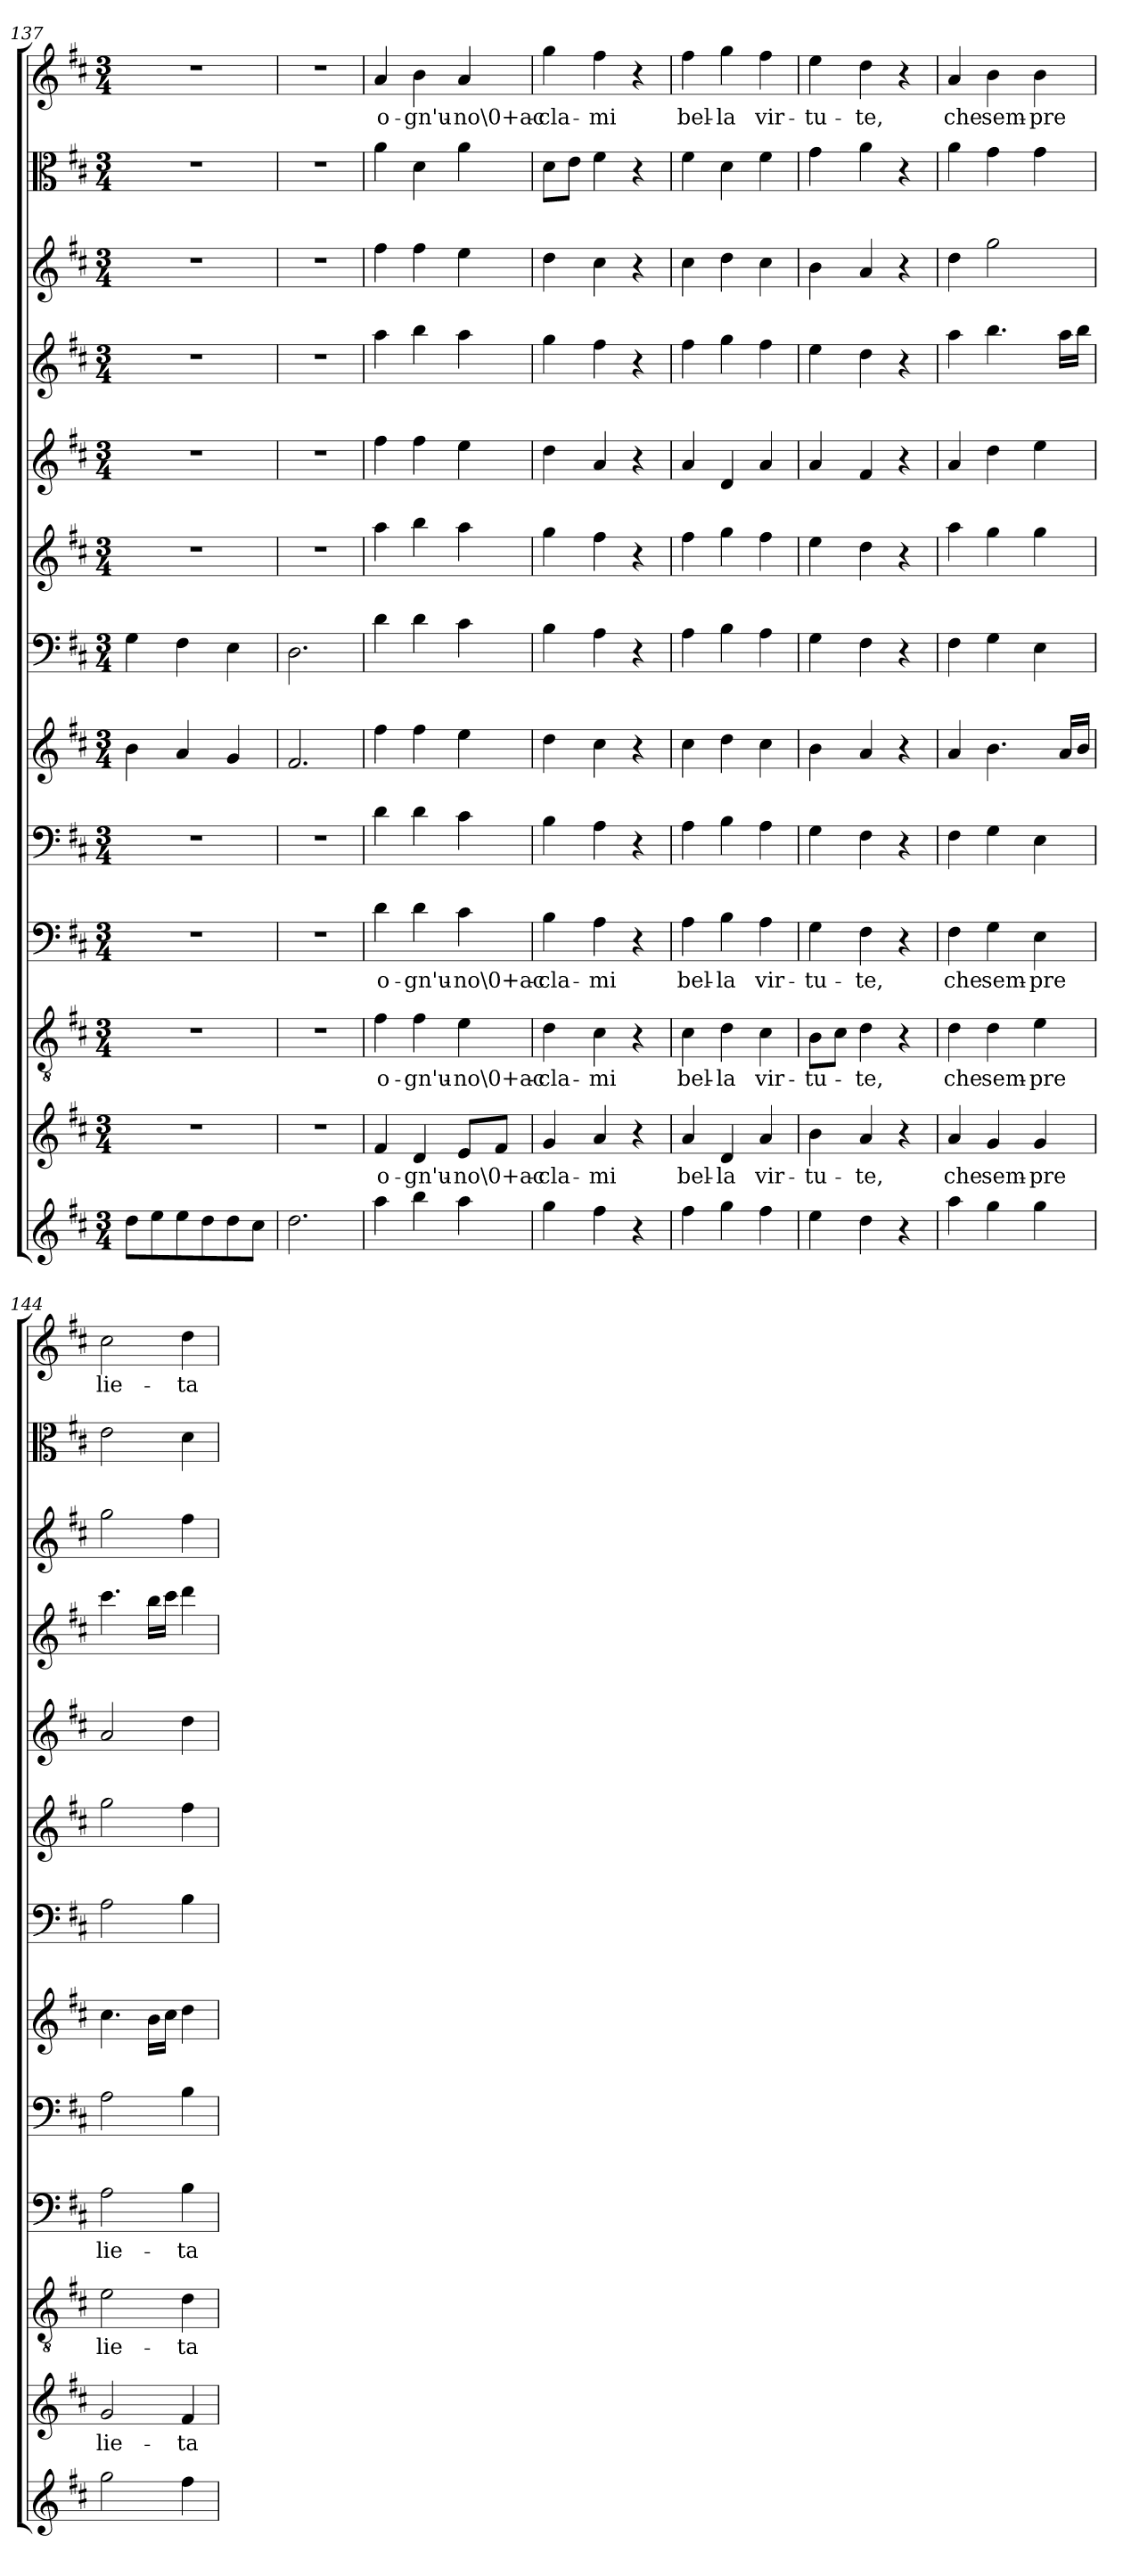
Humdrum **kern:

**kern	**kern	**text	**kern	**text	**kern	**text	**kern	**kern	**kern	**kern	**kern	**kern	**kern	**kern	**kern	**text
*part13	*part12	*part12	*part11	*part11	*part10	*part10	*part9	*part8	*part7	*part6	*part5	*part4	*part3	*part2	*part1	*part1
*staff13	*staff12	*staff12	*staff11	*staff11	*staff10	*staff10	*staff9	*staff8	*staff7	*staff6	*staff5	*staff4	*staff3	*staff2	*staff1	*staff1
*clefG2	*clefG2	*	*clefGv2	*	*clefF4	*	*clefF4	*clefG2	*clefF4	*clefG2	*clefG2	*clefG2	*clefG2	*clefC3	*clefG2	*
*k[f#c#]	*k[f#c#]	*	*k[f#c#]	*	*k[f#c#]	*	*k[f#c#]	*k[f#c#]	*k[f#c#]	*k[f#c#]	*k[f#c#]	*k[f#c#]	*k[f#c#]	*k[f#c#]	*k[f#c#]	*
*D:	*D:	*	*D:	*	*D:	*	*D:	*D:	*D:	*D:	*D:	*D:	*D:	*D:	*D:	*
*M3/4	*M3/4	*	*M3/4	*	*M3/4	*	*M3/4	*M3/4	*M3/4	*M3/4	*M3/4	*M3/4	*M3/4	*M3/4	*M3/4	*
=137	=137	=137	=137	=137	=137	=137	=137	=137	=137	=137	=137	=137	=137	=137	=137	=137
8dd\L	2.r	.	2.r	.	2.r	.	2.r	4b\	4G\	2.r	2.r	2.r	2.r	2.r	2.r	.
8ee\	.	.	.	.	.	.	.	.	.	.	.	.	.	.	.	.
8ee\	.	.	.	.	.	.	.	4a/	4F#\	.	.	.	.	.	.	.
8dd\	.	.	.	.	.	.	.	.	.	.	.	.	.	.	.	.
8dd\	.	.	.	.	.	.	.	4g/	4E\	.	.	.	.	.	.	.
8cc#\J	.	.	.	.	.	.	.	.	.	.	.	.	.	.	.	.
=138	=138	=138	=138	=138	=138	=138	=138	=138	=138	=138	=138	=138	=138	=138	=138	=138
2.dd\	2.r	.	2.r	.	2.r	.	2.r	2.f#/	2.D\	2.r	2.r	2.r	2.r	2.r	2.r	.
=139	=139	=139	=139	=139	=139	=139	=139	=139	=139	=139	=139	=139	=139	=139	=139	=139
4aa\	4f#/	o-	4f#\	o-	4d\	o-	4d\	4ff#\	4d\	4aa\	4ff#\	4aa\	4ff#\	4a\	4a/	o-
4bb\	4d/	-gn'u-	4f#\	-gn'u-	4d\	-gn'u-	4d\	4ff#\	4d\	4bb\	4ff#\	4bb\	4ff#\	4d\	4b\	-gn'u-
4aa\	8e/L	-no\0+ac-	4e\	-no\0+ac-	4c#\	-no\0+ac-	4c#\	4ee\	4c#\	4aa\	4ee\	4aa\	4ee\	4a\	4a/	-no\0+ac-
.	8f#/J	.	.	.	.	.	.	.	.	.	.	.	.	.	.	.
=140	=140	=140	=140	=140	=140	=140	=140	=140	=140	=140	=140	=140	=140	=140	=140	=140
4gg\	4g/	-cla-	4d\	-cla-	4B\	-cla-	4B\	4dd\	4B\	4gg\	4dd\	4gg\	4dd\	8d\L	4gg\	-cla-
.	.	.	.	.	.	.	.	.	.	.	.	.	.	8e\J	.	.
4ff#\	4a/	-mi	4c#\	-mi	4A\	-mi	4A\	4cc#\	4A\	4ff#\	4a/	4ff#\	4cc#\	4f#\	4ff#\	-mi
4r	4r	.	4r	.	4r	.	4r	4r	4r	4r	4r	4r	4r	4r	4r	.
=141	=141	=141	=141	=141	=141	=141	=141	=141	=141	=141	=141	=141	=141	=141	=141	=141
4ff#\	4a/	bel-	4c#\	bel-	4A\	bel-	4A\	4cc#\	4A\	4ff#\	4a/	4ff#\	4cc#\	4f#\	4ff#\	bel-
4gg\	4d/	-la	4d\	-la	4B\	-la	4B\	4dd\	4B\	4gg\	4d/	4gg\	4dd\	4d\	4gg\	-la
4ff#\	4a/	vir-	4c#\	vir-	4A\	vir-	4A\	4cc#\	4A\	4ff#\	4a/	4ff#\	4cc#\	4f#\	4ff#\	vir-
=142	=142	=142	=142	=142	=142	=142	=142	=142	=142	=142	=142	=142	=142	=142	=142	=142
4ee\	4b\	-tu-	8B\L	-tu-	4G\	-tu-	4G\	4b\	4G\	4ee\	4a/	4ee\	4b\	4g\	4ee\	-tu-
.	.	.	8c#\J	.	.	.	.	.	.	.	.	.	.	.	.	.
4dd\	4a/	-te,	4d\	-te,	4F#\	-te,	4F#\	4a/	4F#\	4dd\	4f#/	4dd\	4a/	4a\	4dd\	-te,
4r	4r	.	4r	.	4r	.	4r	4r	4r	4r	4r	4r	4r	4r	4r	.
=143	=143	=143	=143	=143	=143	=143	=143	=143	=143	=143	=143	=143	=143	=143	=143	=143
4aa\	4a/	che	4d\	che	4F#\	che	4F#\	4a/	4F#\	4aa\	4a/	4aa\	4dd\	4a\	4a/	che
4gg\	4g/	sem-	4d\	sem-	4G\	sem-	4G\	4.b\	4G\	4gg\	4dd\	4.bb\	2gg\	4g\	4b\	sem-
4gg\	4g/	-pre	4e\	-pre	4E\	-pre	4E\	.	4E\	4gg\	4ee\	.	.	4g\	4b\	-pre
.	.	.	.	.	.	.	.	16a/LL	.	.	.	16aa\LL	.	.	.	.
.	.	.	.	.	.	.	.	16b/JJ	.	.	.	16bb\JJ	.	.	.	.
=144	=144	=144	=144	=144	=144	=144	=144	=144	=144	=144	=144	=144	=144	=144	=144	=144
2gg\	2g/	lie-	2e\	lie-	2A\	lie-	2A\	4.cc#\	2A\	2gg\	2a/	4.ccc#\	2gg\	2e\	2cc#\	lie-
.	.	.	.	.	.	.	.	16b\LL	.	.	.	16bb\LL	.	.	.	.
.	.	.	.	.	.	.	.	16cc#\JJ	.	.	.	16ccc#\JJ	.	.	.	.
4ff#\	4f#/	-ta	4d\	-ta	4B\	-ta	4B\	4dd\	4B\	4ff#\	4dd\	4ddd\	4ff#\	4d\	4dd\	-ta
=	=	=	=	=	=	=	=	=	=	=	=	=	=	=	=	=
*-	*-	*-	*-	*-	*-	*-	*-	*-	*-	*-	*-	*-	*-	*-	*-	*-
